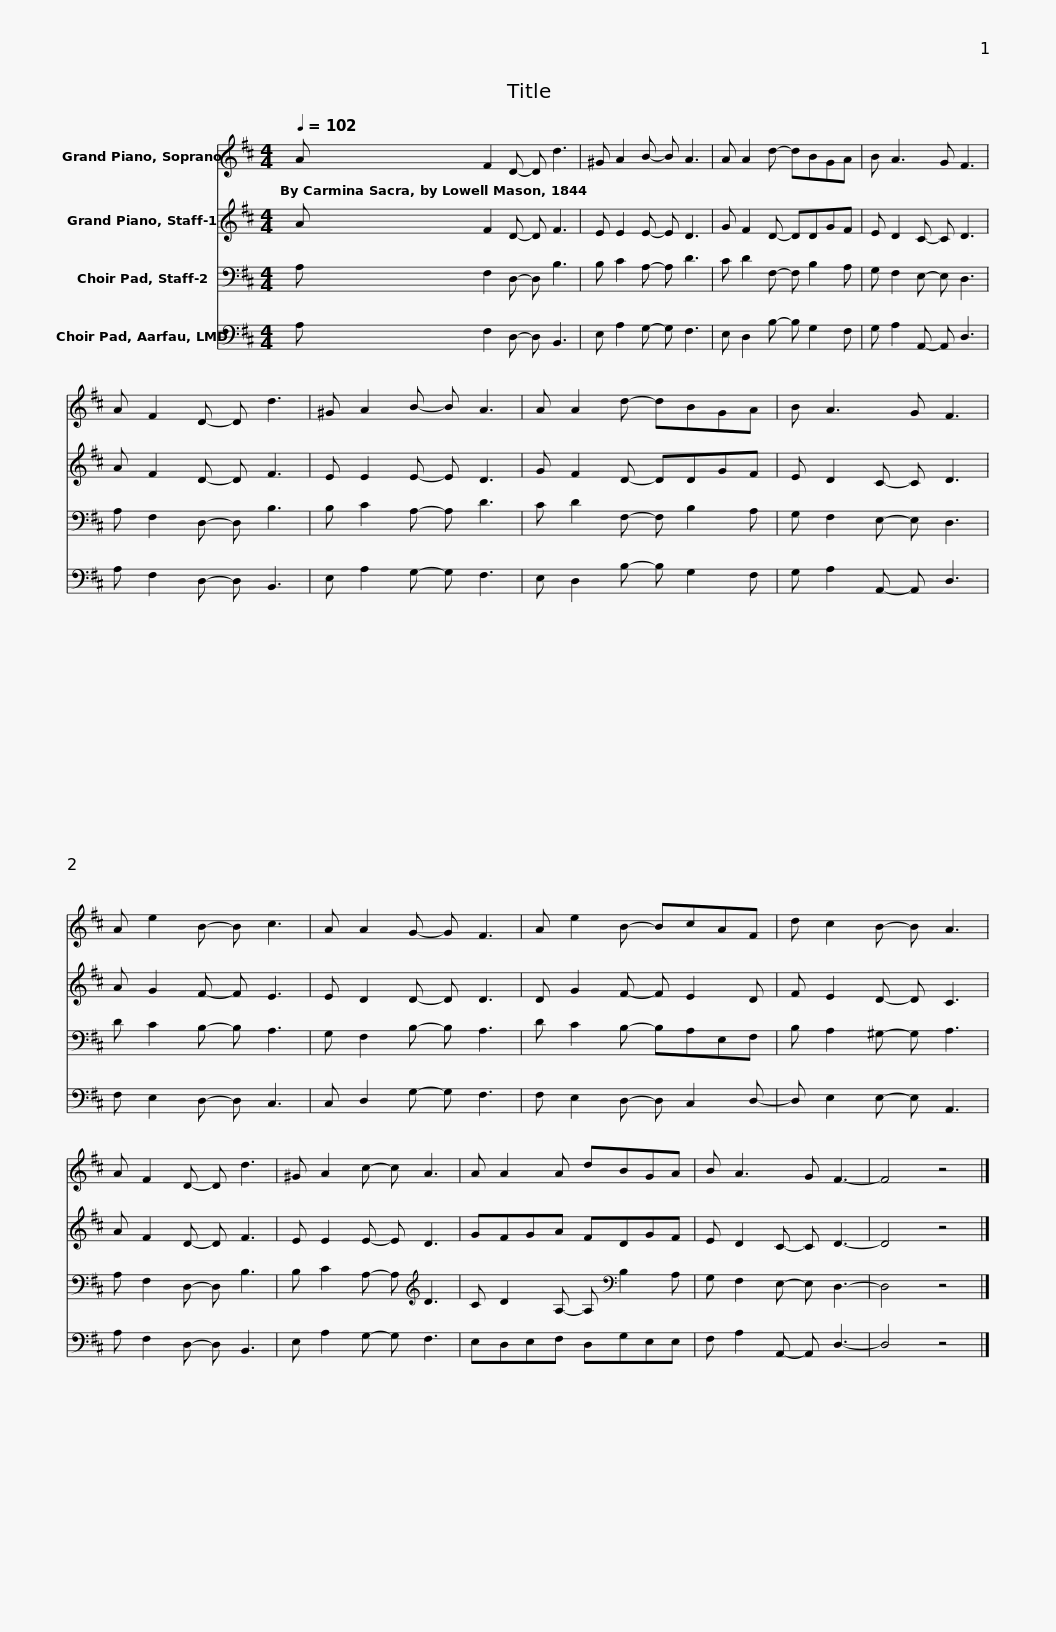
X:1
%%score 1 2 3 4
L:1/8
Q:1/4=102
M:4/4
I:linebreak $
K:D
V:1 treble
V:2 treble
V:3 bass
V:4 bass
V:1
 A F2 D- D d3 | ^G A2 B- B A3 | A A2 d- dBGA |$ B A3 G F3 | A F2 D- D d3 | %5
 ^G A2 B- B A3 | A A2 d- dBGA | B A3 G F3 |$ A e2 B- B c3 | A A2 G- G F3 | %10
 A e2 B- BcAF | d c2 B- B A3 | A F2 D- D d3 |$ ^G A2 c- c A3 | A A2 A dBGA | %15
 B A3 G F3- | F4 z4 |] %17
V:2
 A F2 D- D F3 | E E2 E- E D3 | G F2 D- DDGF |$ E D2 C- C D3 | A F2 D- D F3 | %5
 E E2 E- E D3 | G F2 D- DDGF | E D2 C- C D3 |$ A G2 F- F E3 | E D2 D- D D3 | %10
 D G2 F- F E2 D | F E2 D- D C3 | A F2 D- D F3 |$ E E2 E- E D3 | GFGA FDGF | %15
 E D2 C- C D3- | D4 z4 |] %17
V:3
 A, F,2 D,- D, B,3 | B, C2 A,- A, D3 | C D2 F,- F, B,2 A, |$ G, F,2 E,- E, D,3 | A, F,2 D,- D, B,3 | %5
 B, C2 A,- A, D3 | C D2 F,- F, B,2 A, | G, F,2 E,- E, D,3 |$ D C2 B,- B, A,3 | G, F,2 B,- B, A,3 | %10
 D C2 B,- B,A,E,F, | B, A,2 ^G,- G, A,3 | A, F,2 D,- D, B,3 |$ B, C2 A,- A,[K:treble] D3 | C D2 A,- A,[K:bass] B,2 A, | %15
 G, F,2 E,- E, D,3- | D,4 z4 |] %17
V:4
 A, F,2 D,- D, B,,3 | E, A,2 G,- G, F,3 | E, D,2 B,- B, G,2 F, |$ G, A,2 A,,- A,, D,3 | A, F,2 D,- D, B,,3 | %5
 E, A,2 G,- G, F,3 | E, D,2 B,- B, G,2 F, | G, A,2 A,,- A,, D,3 |$ F, E,2 D,- D, C,3 | C, D,2 G,- G, F,3 | %10
 F, E,2 D,- D, C,2 D,- | D, E,2 E,- E, A,,3 | A, F,2 D,- D, B,,3 |$ E, A,2 G,- G, F,3 | E,D,E,F, D,G,E,E, | %15
 F, A,2 A,,- A,, D,3- | D,4 z4 |] %17
